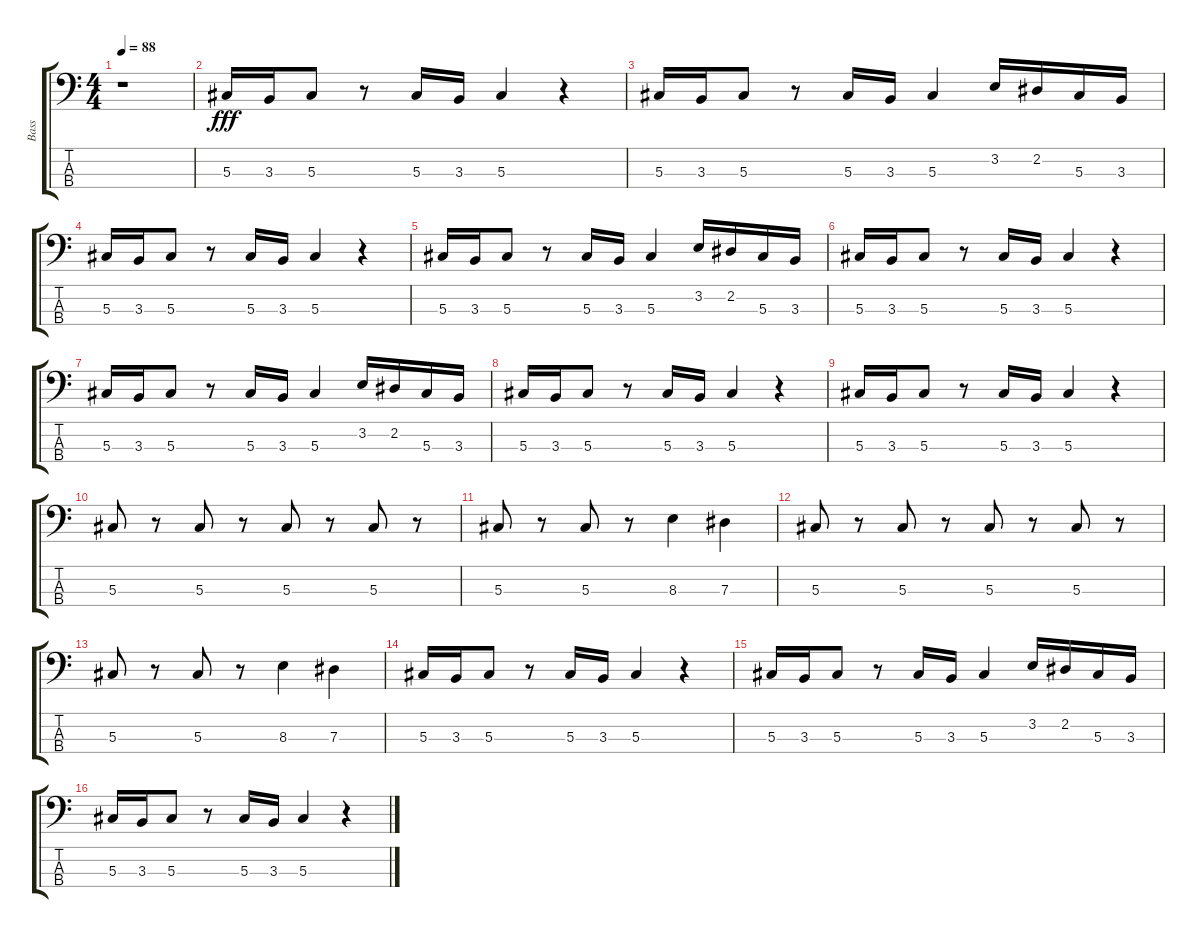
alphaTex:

\track ("Bass" "Bass") {instrument electricbasspick}
\staff {score tabs}
\tuning (Gb2 Db2 Ab1 Eb1) {hide}
\ts (4 4)
\tempo 88
\clef f4
\ks c
r.1{dy fff instrument electricbasspick} |
5.3.16 3.3.16 5.3.8 r.8 5.3.16 3.3.16 5.3.4 r.4 |
5.3.16 3.3.16 5.3.8 r.8 5.3.16 3.3.16 5.3.4 3.2.16 2.2.16 5.3.16 3.3.16 |
5.3.16 3.3.16 5.3.8 r.8 5.3.16 3.3.16 5.3.4 r.4 |
5.3.16 3.3.16 5.3.8 r.8 5.3.16 3.3.16 5.3.4 3.2.16 2.2.16 5.3.16 3.3.16 |
5.3.16 3.3.16 5.3.8 r.8 5.3.16 3.3.16 5.3.4 r.4 |
5.3.16 3.3.16 5.3.8 r.8 5.3.16 3.3.16 5.3.4 3.2.16 2.2.16 5.3.16 3.3.16 |
5.3.16 3.3.16 5.3.8 r.8 5.3.16 3.3.16 5.3.4 r.4 |
5.3.16 3.3.16 5.3.8 r.8 5.3.16 3.3.16 5.3.4 r.4 |
5.3.8 r.8 5.3.8 r.8 5.3.8 r.8 5.3.8 r.8 |
5.3.8 r.8 5.3.8 r.8 8.3.4 7.3.4 |
5.3.8 r.8 5.3.8 r.8 5.3.8 r.8 5.3.8 r.8 |
5.3.8 r.8 5.3.8 r.8 8.3.4 7.3.4 |
5.3.16 3.3.16 5.3.8 r.8 5.3.16 3.3.16 5.3.4 r.4 |
5.3.16 3.3.16 5.3.8 r.8 5.3.16 3.3.16 5.3.4 3.2.16 2.2.16 5.3.16 3.3.16 |
5.3.16 3.3.16 5.3.8 r.8 5.3.16 3.3.16 5.3.4 r.4
